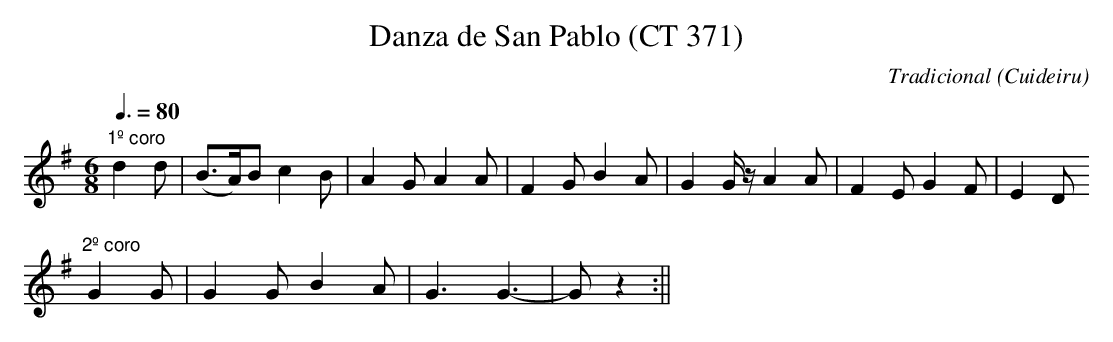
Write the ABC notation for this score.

X:1
T:Danza de San Pablo (CT 371)
C:Tradicional
O:Cuideiru
M:6/8
L:1/8
Q:3/8=80
K:G
"1º coro"
d2 d|(B>A)B c2 B|A2 G A2 A|F2 G B2 A|G2 G/z/ A2 A|F2 E G2 F|E2 D
"2º coro"
G2 G|G2 G B2 A|G3 G3-|Gz2 :||
